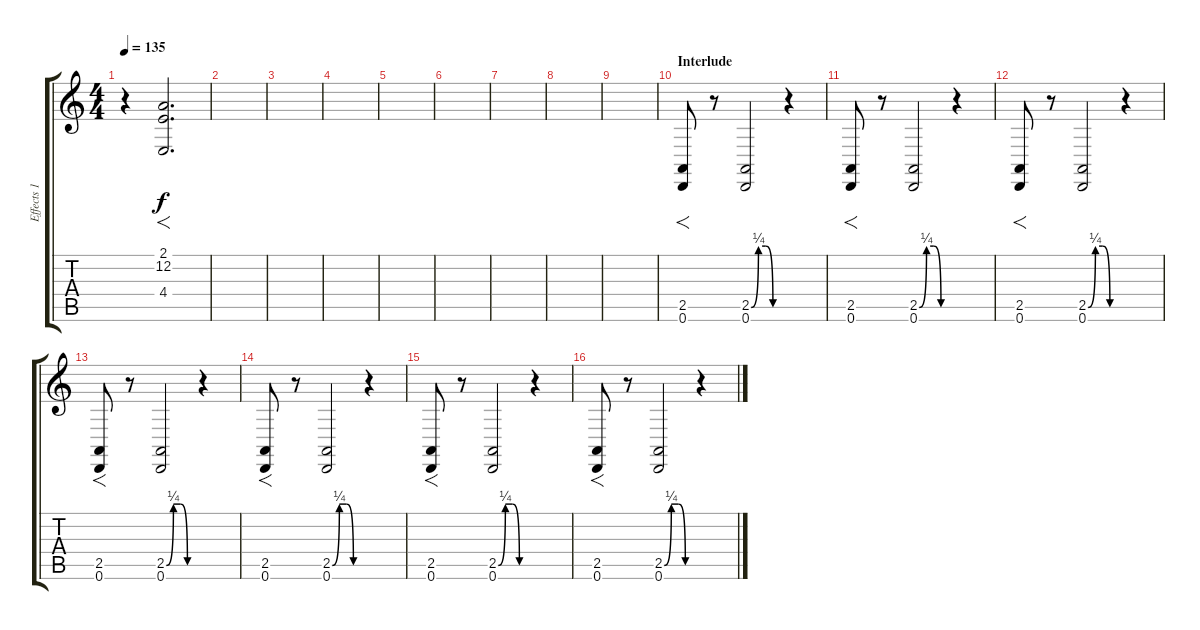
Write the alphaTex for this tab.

\track ("Effects 1" "Effects 1") {instrument lead2sawtooth}
\staff {score tabs}
\tuning (D4 A3 F3 C3 G2 D2) {hide}
\ts (4 4)
\tempo 135
\clef g2
\ks c
r.4{dy f} (2.1 12.2 4.4).2{f d} |
|
|
|
|
|
|
|
|
\section ("" "Interlude")
(2.5 0.6).8{f} r.8 (2.5{be (custom 0 0 15 1 30 1 45 0 60 0)} 0.6).2 r.4 |
(2.5 0.6).8{f} r.8 (2.5{be (custom 0 0 15 1 30 1 45 0 60 0)} 0.6).2 r.4 |
(2.5 0.6).8{f} r.8 (2.5{be (custom 0 0 15 1 30 1 45 0 60 0)} 0.6).2 r.4 |
(2.5 0.6).8{f} r.8 (2.5{be (custom 0 0 15 1 30 1 45 0 60 0)} 0.6).2 r.4 |
(2.5 0.6).8{f} r.8 (2.5{be (custom 0 0 15 1 30 1 45 0 60 0)} 0.6).2 r.4 |
(2.5 0.6).8{f} r.8 (2.5{be (custom 0 0 15 1 30 1 45 0 60 0)} 0.6).2 r.4 |
(2.5 0.6).8{f} r.8 (2.5{be (custom 0 0 15 1 30 1 45 0 60 0)} 0.6).2 r.4
